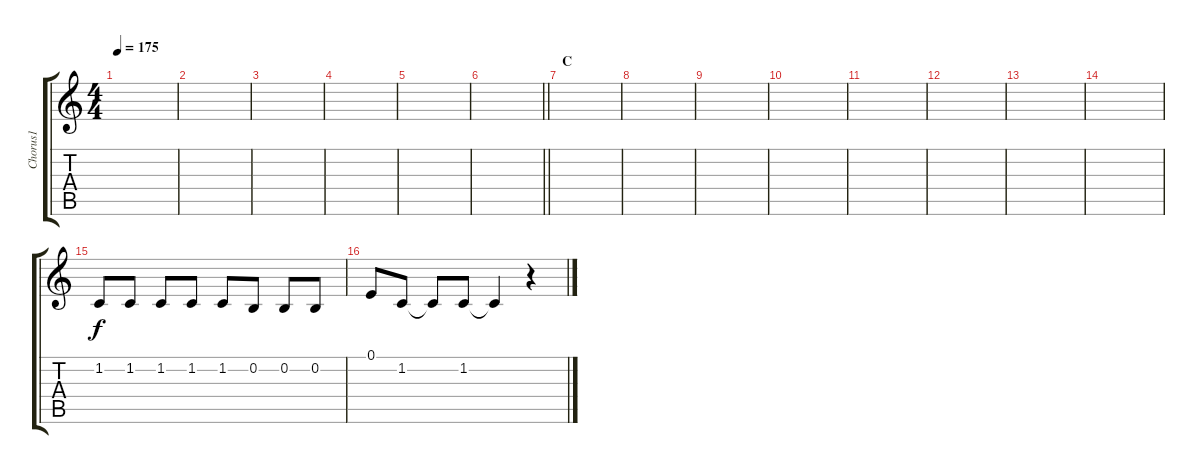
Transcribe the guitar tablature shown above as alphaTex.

\track ("Chorus1" "Chorus1") {instrument flute}
\staff {score tabs}
\tuning (E4 B3 G3 D3 A2 E2) {hide}
\ts (4 4)
\tempo 175
\clef g2
\ks c
|
|
|
|
|
\barLineRight lightlight
|
\section ("" "C")
|
|
|
|
|
|
|
|
1.2.8 1.2.8 1.2.8 1.2.8 1.2.8 0.2.8 0.2.8 0.2.8 |
0.1.8 1.2.8 1.2{t}.8 1.2.8 1.2{t}.4 r.4
